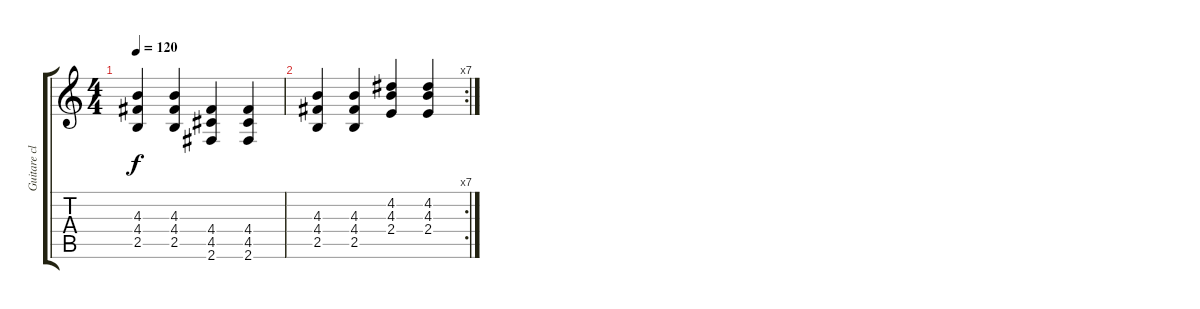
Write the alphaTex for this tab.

\track ("Guitare claire 2" "Guitare cl") {instrument acousticguitarsteel}
\staff {score tabs}
\tuning (E4 B3 G3 D3 A2 E2) {hide}
\ts (4 4)
\tempo 120
\clef g2
\ks c
(4.3 4.4 2.5).4{dy f} (4.3 4.4 2.5).4 (4.4 4.5 2.6).4 (4.4 4.5 2.6).4 |
\rc 7
(4.3 4.4 2.5).4 (4.3 4.4 2.5).4 (4.2 4.3 2.4).4 (4.2 4.3 2.4).4
